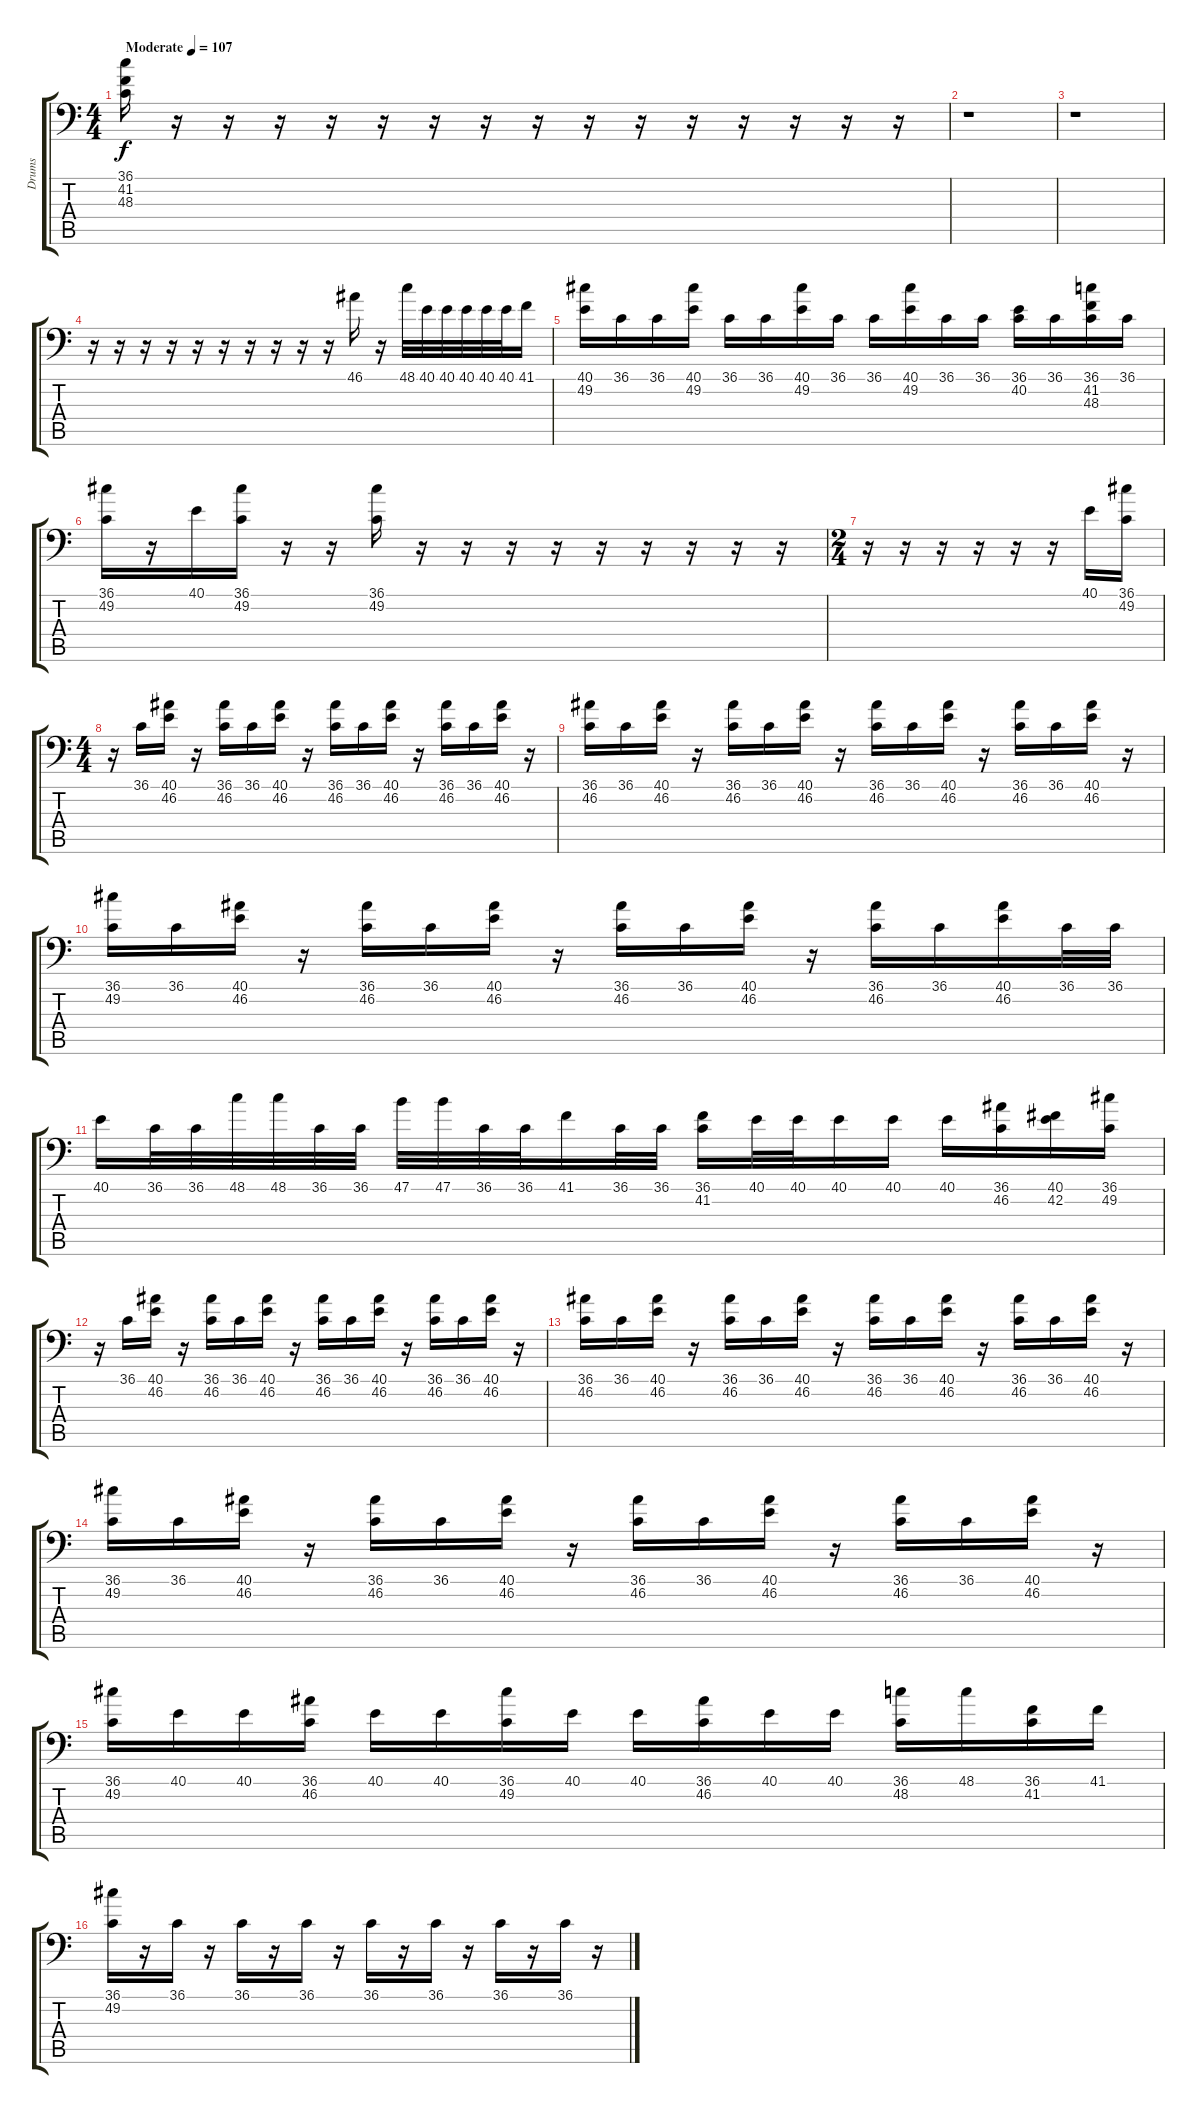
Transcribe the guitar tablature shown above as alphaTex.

\track ("Drums" "Drums") {instrument acousticgrandpiano}
\staff {score tabs}
\tuning (C-1 C-1 C-1 C-1 C-1 C-1) {hide}
\ts (4 4)
\tempo (107 "Moderate")
\clef f4
\ks c
(36.1 41.2 48.3).16{dy f instrument acousticgrandpiano} r.16 r.16 r.16 r.16 r.16 r.16 r.16 r.16 r.16 r.16 r.16 r.16 r.16 r.16 r.16 |
r.1 |
r.1 |
r.16 r.16 r.16 r.16 r.16 r.16 r.16 r.16 r.16 r.16 46.1.16 r.16 48.1.32 40.1.32 40.1.32 40.1.32 40.1.32 40.1.32 41.1.16 |
(40.1 49.2).16 36.1.16 36.1.16 (40.1 49.2).16 36.1.16 36.1.16 (40.1 49.2).16 36.1.16 36.1.16 (40.1 49.2).16 36.1.16 36.1.16 (36.1 40.2).16 36.1.16 (36.1 41.2 48.3).16 36.1.16 |
(36.1 49.2).16 r.16 40.1.16 (36.1 49.2).16 r.16 r.16 (36.1 49.2).16 r.16 r.16 r.16 r.16 r.16 r.16 r.16 r.16 r.16 |
\ts (2 4)
r.16 r.16 r.16 r.16 r.16 r.16 40.1.16 (36.1 49.2).16 |
\ts (4 4)
r.16 36.1.16 (40.1 46.2).16 r.16 (36.1 46.2).16 36.1.16 (40.1 46.2).16 r.16 (36.1 46.2).16 36.1.16 (40.1 46.2).16 r.16 (36.1 46.2).16 36.1.16 (40.1 46.2).16 r.16 |
(36.1 46.2).16 36.1.16 (40.1 46.2).16 r.16 (36.1 46.2).16 36.1.16 (40.1 46.2).16 r.16 (36.1 46.2).16 36.1.16 (40.1 46.2).16 r.16 (36.1 46.2).16 36.1.16 (40.1 46.2).16 r.16 |
(36.1 49.2).16 36.1.16 (40.1 46.2).16 r.16 (36.1 46.2).16 36.1.16 (40.1 46.2).16 r.16 (36.1 46.2).16 36.1.16 (40.1 46.2).16 r.16 (36.1 46.2).16 36.1.16 (40.1 46.2).16 36.1.32 36.1.32 |
40.1.16 36.1.32 36.1.32 48.1.32 48.1.32 36.1.32 36.1.32 47.1.32 47.1.32 36.1.32 36.1.32 41.1.16 36.1.32 36.1.32 (36.1 41.2).16 40.1.32 40.1.32 40.1.16 40.1.16 40.1.16 (36.1 46.2).16 (40.1 42.2).16 (36.1 49.2).16 |
r.16 36.1.16 (40.1 46.2).16 r.16 (36.1 46.2).16 36.1.16 (40.1 46.2).16 r.16 (36.1 46.2).16 36.1.16 (40.1 46.2).16 r.16 (36.1 46.2).16 36.1.16 (40.1 46.2).16 r.16 |
(36.1 46.2).16 36.1.16 (40.1 46.2).16 r.16 (36.1 46.2).16 36.1.16 (40.1 46.2).16 r.16 (36.1 46.2).16 36.1.16 (40.1 46.2).16 r.16 (36.1 46.2).16 36.1.16 (40.1 46.2).16 r.16 |
(36.1 49.2).16 36.1.16 (40.1 46.2).16 r.16 (36.1 46.2).16 36.1.16 (40.1 46.2).16 r.16 (36.1 46.2).16 36.1.16 (40.1 46.2).16 r.16 (36.1 46.2).16 36.1.16 (40.1 46.2).16 r.16 |
(36.1 49.2).16 40.1.16 40.1.16 (36.1 46.2).16 40.1.16 40.1.16 (36.1 49.2).16 40.1.16 40.1.16 (36.1 46.2).16 40.1.16 40.1.16 (36.1 48.2).16 48.1.16 (36.1 41.2).16 41.1.16 |
(36.1 49.2).16 r.16 36.1.16 r.16 36.1.16 r.16 36.1.16 r.16 36.1.16 r.16 36.1.16 r.16 36.1.16 r.16 36.1.16 r.16
